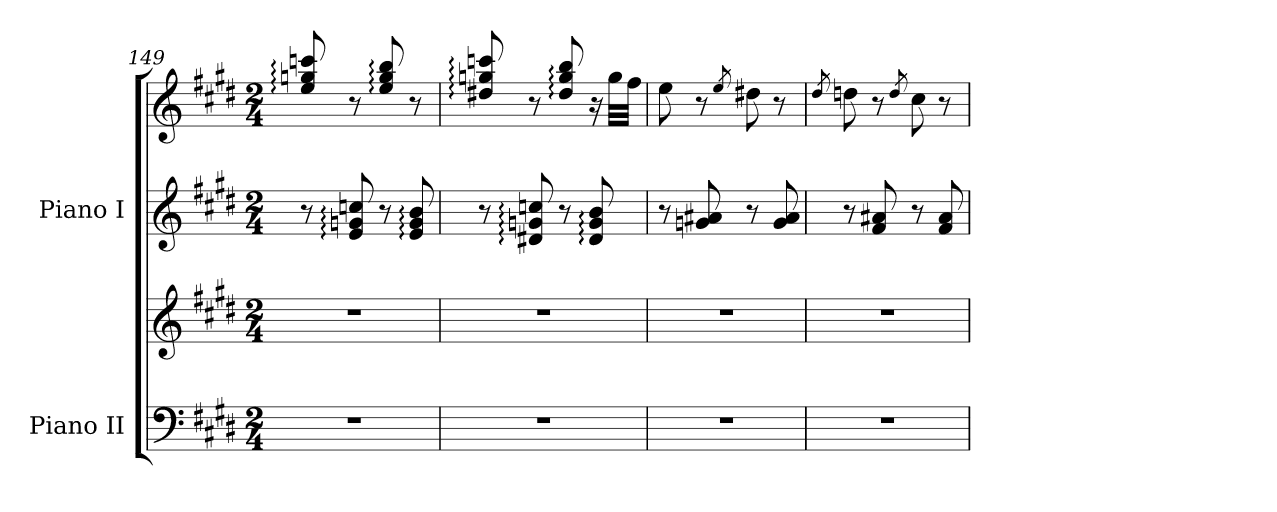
**kern	**kern	**kern	**kern
*part2	*part2	*part1	*part1
*staff4	*staff3	*staff2	*staff1
*I"Piano II	*	*I"Piano I	*
*I'Pno. II	*	*I'Pno. I	*
*clefF4	*clefG2	*clefG2	*clefG2
*k[f#c#g#d#]	*k[f#c#g#d#]	*k[f#c#g#d#]	*k[f#c#g#d#]
*M2/4	*M2/4	*M2/4	*M2/4
=149	=149	=149	=149
2r	2r	8r	8ee/: 8ggn/: 8cccn/:
.	.	8e/: 8gn/: 8ccn/:	8r
.	.	8r	8ee/: 8gg/: 8bb/:
.	.	8e/: 8g/: 8b/:	8r
=150	=150	=150	=150
2r	2r	8r	8dd#X/: 8ggn/: 8cccn/:
.	.	8d#X/: 8gn/: 8ccn/:	8r
.	.	8r	8dd#/: 8gg/: 8bb/:
.	.	8d#/: 8g/: 8b/:	16r
.	.	.	32gg\LLL
.	.	.	32ff#\JJJ
=151	=151	=151	=151
2r	2r	8r	8ee\
.	.	8gn/ 8a#X/	8r
.	.	.	8qee/
.	.	8r	8dd#X\
.	.	8g/ 8a#/	8r
=152	=152	=152	=152
.	.	.	8qdd#/
2r	2r	8r	8ddn\
.	.	8f#/ 8a#X/	8r
.	.	.	8qdd/
.	.	8r	8cc#\
.	.	8f#/ 8a#/	8r
=	=	=	=
*-	*-	*-	*-
